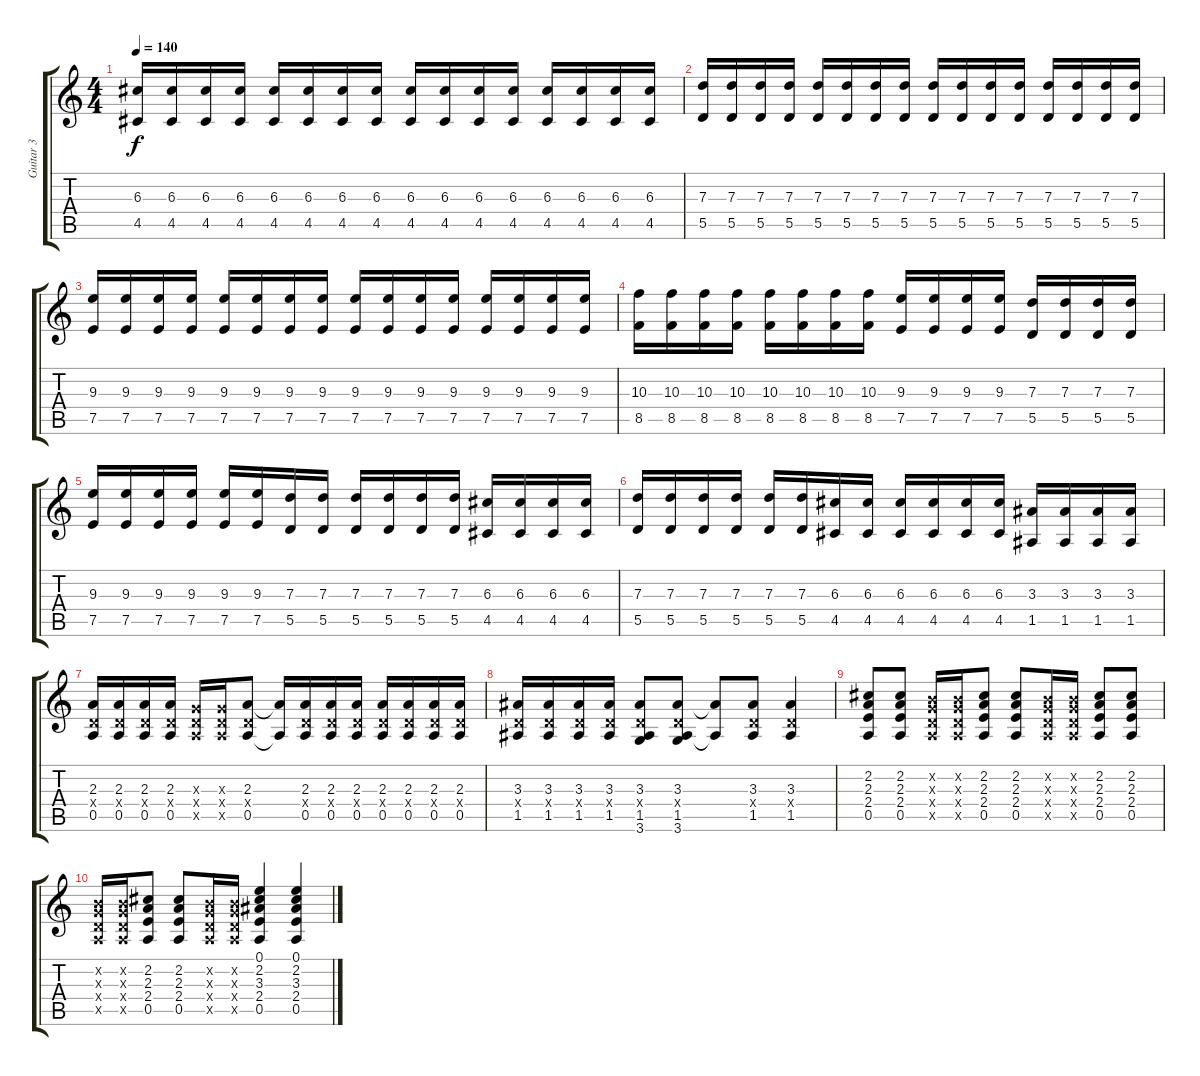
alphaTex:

\track ("Guitar 3" "Guitar 3") {instrument distortionguitar}
\staff {score tabs}
\tuning (E4 B3 G3 D3 A2 E2) {hide}
\ts (4 4)
\tempo 140
\clef g2
\ks c
(6.3 4.5).16{dy f} (6.3 4.5).16 (6.3 4.5).16 (6.3 4.5).16 (6.3 4.5).16 (6.3 4.5).16 (6.3 4.5).16 (6.3 4.5).16 (6.3 4.5).16 (6.3 4.5).16 (6.3 4.5).16 (6.3 4.5).16 (6.3 4.5).16 (6.3 4.5).16 (6.3 4.5).16 (6.3 4.5).16 |
(7.3 5.5).16 (7.3 5.5).16 (7.3 5.5).16 (7.3 5.5).16 (7.3 5.5).16 (7.3 5.5).16 (7.3 5.5).16 (7.3 5.5).16 (7.3 5.5).16 (7.3 5.5).16 (7.3 5.5).16 (7.3 5.5).16 (7.3 5.5).16 (7.3 5.5).16 (7.3 5.5).16 (7.3 5.5).16 |
(9.3 7.5).16 (9.3 7.5).16 (9.3 7.5).16 (9.3 7.5).16 (9.3 7.5).16 (9.3 7.5).16 (9.3 7.5).16 (9.3 7.5).16 (9.3 7.5).16 (9.3 7.5).16 (9.3 7.5).16 (9.3 7.5).16 (9.3 7.5).16 (9.3 7.5).16 (9.3 7.5).16 (9.3 7.5).16 |
(10.3 8.5).16 (10.3 8.5).16 (10.3 8.5).16 (10.3 8.5).16 (10.3 8.5).16 (10.3 8.5).16 (10.3 8.5).16 (10.3 8.5).16 (9.3 7.5).16 (9.3 7.5).16 (9.3 7.5).16 (9.3 7.5).16 (7.3 5.5).16 (7.3 5.5).16 (7.3 5.5).16 (7.3 5.5).16 |
(9.3 7.5).16 (9.3 7.5).16 (9.3 7.5).16 (9.3 7.5).16 (9.3 7.5).16 (9.3 7.5).16 (7.3 5.5).16 (7.3 5.5).16 (7.3 5.5).16 (7.3 5.5).16 (7.3 5.5).16 (7.3 5.5).16 (6.3 4.5).16 (6.3 4.5).16 (6.3 4.5).16 (6.3 4.5).16 |
(7.3 5.5).16 (7.3 5.5).16 (7.3 5.5).16 (7.3 5.5).16 (7.3 5.5).16 (7.3 5.5).16 (6.3 4.5).16 (6.3 4.5).16 (6.3 4.5).16 (6.3 4.5).16 (6.3 4.5).16 (6.3 4.5).16 (3.3 1.5).16 (3.3 1.5).16 (3.3 1.5).16 (3.3 1.5).16 |
(2.3 0.4{x} 0.5).16 (2.3 0.4{x} 0.5).16 (2.3 0.4{x} 0.5).16 (2.3 0.4{x} 0.5).16 (0.3{x} 0.4{x} 0.5{x}).16 (0.3{x} 0.4{x} 0.5{x}).16 (2.3 0.4{x} 0.5).8 (2.3{t} 0.5{t}).16 (2.3 0.4{x} 0.5).16 (2.3 0.4{x} 0.5).16 (2.3 0.4{x} 0.5).16 (2.3 0.4{x} 0.5).16 (2.3 0.4{x} 0.5).16 (2.3 0.4{x} 0.5).16 (2.3 0.4{x} 0.5).16 |
(3.3 0.4{x} 1.5).16 (3.3 0.4{x} 1.5).16 (3.3 0.4{x} 1.5).16 (3.3 0.4{x} 1.5).16 (3.3 0.4{x} 1.5 3.6).8 (3.3 0.4{x} 1.5 3.6).8 (3.3{t} 1.5{t}).8 (3.3 0.4{x} 1.5).8 (3.3 0.4{x} 1.5).4 |
(2.2 2.3 2.4 0.5).8 (2.2 2.3 2.4 0.5).8 (0.2{x} 0.3{x} 0.4{x} 0.5{x}).16 (0.2{x} 0.3{x} 0.4{x} 0.5{x}).16 (2.2 2.3 2.4 0.5).8 (2.2 2.3 2.4 0.5).8 (0.2{x} 0.3{x} 0.4{x} 0.5{x}).16 (0.2{x} 0.3{x} 0.4{x} 0.5{x}).16 (2.2 2.3 2.4 0.5).8 (2.2 2.3 2.4 0.5).8 |
(0.2{x} 0.3{x} 0.4{x} 0.5{x}).16 (0.2{x} 0.3{x} 0.4{x} 0.5{x}).16 (2.2 2.3 2.4 0.5).8 (2.2 2.3 2.4 0.5).8 (0.2{x} 0.3{x} 0.4{x} 0.5{x}).16 (0.2{x} 0.3{x} 0.4{x} 0.5{x}).16 (0.1 2.2 3.3 2.4 0.5).4 (0.1 2.2 3.3 2.4 0.5).4
